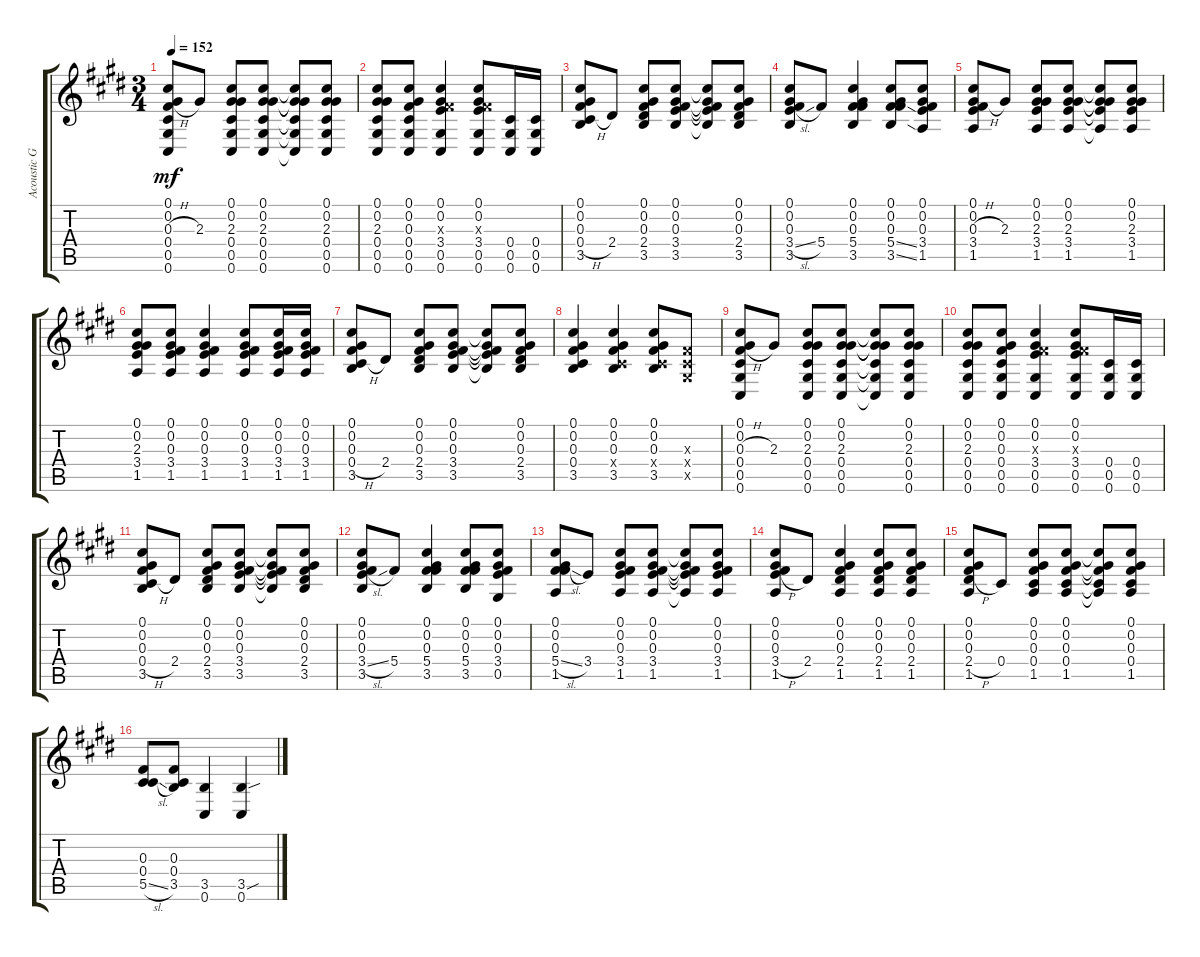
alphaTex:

\track ("Acoustic Guitar" "Acoustic G") {instrument acousticguitarsteel}
\staff {score tabs}
\tuning (Db4 Ab3 Gb3 Db3 Ab2 Db2) {hide}
\ts (3 4)
\tempo 152
\clef g2
\ks c#minor
(0.1 0.2 0.3{h} 0.4 0.5 0.6).8{dy mf} 2.3.8 (0.1 0.2 2.3 0.4 0.5 0.6).8 (0.1 0.2 2.3 0.4 0.5 0.6).8 (0.1{t} 0.2{t} 2.3{t} 0.4{t} 0.5{t} 0.6{t}).8 (0.1 0.2 2.3 0.4 0.5 0.6).8 |
(0.1 0.2 2.3 0.4 0.5 0.6).8 (0.1 0.2 0.3 0.4 0.5 0.6).8 (0.1 0.2 0.3{x} 3.4 0.5 0.6).4 (0.1 0.2 0.3{x} 3.4 0.5 0.6).8 (0.4 0.5 0.6).16 (0.4 0.5 0.6).16 |
(0.1 0.2 0.3 0.4{h} 3.5).8 2.4.8 (0.1 0.2 0.3 2.4 3.5).8 (0.1 0.2 0.3 3.4 3.5).8 (0.1{t} 0.2{t} 0.3{t} 3.4{t} 3.5{t}).8 (0.1 0.2 0.3 2.4 3.5).8 |
(0.1 0.2 0.3 3.4{sl} 3.5).8 5.4.8 (0.1 0.2 0.3 5.4 3.5).4 (0.1 0.2 0.3 5.4{ss} 3.5{ss}).8 (0.1 0.2 0.3 3.4 1.5).8 |
(0.1 0.2 0.3{h} 3.4 1.5).8 2.3.8 (0.1 0.2 2.3 3.4 1.5).8 (0.1 0.2 2.3 3.4 1.5).8 (0.1{t} 0.2{t} 2.3{t} 3.4{t} 1.5{t}).8 (0.1 0.2 2.3 3.4 1.5).8 |
(0.1 0.2 2.3 3.4 1.5).8 (0.1 0.2 0.3 3.4 1.5).8 (0.1 0.2 0.3 3.4 1.5).4 (0.1 0.2 0.3 3.4 1.5).8 (0.1 0.2 0.3 3.4 1.5).16 (0.1 0.2 0.3 3.4 1.5).16 |
(0.1 0.2 0.3 0.4{h} 3.5).8 2.4.8 (0.1 0.2 0.3 2.4 3.5).8 (0.1 0.2 0.3 3.4 3.5).8 (0.1{t} 0.2{t} 0.3{t} 3.4{t} 3.5{t}).8 (0.1 0.2 0.3 2.4 3.5).8 |
(0.1 0.2 0.3 0.4 3.5).4 (0.1 0.2 0.3 0.4{x} 3.5).4 (0.1 0.2 0.3 0.4{x} 3.5).8 (0.3{x} 0.4{x} 0.5{x}).8 |
(0.1 0.2 0.3{h} 0.4 0.5 0.6).8 2.3.8 (0.1 0.2 2.3 0.4 0.5 0.6).8 (0.1 0.2 2.3 0.4 0.5 0.6).8 (0.1{t} 0.2{t} 2.3{t} 0.4{t} 0.5{t} 0.6{t}).8 (0.1 0.2 2.3 0.4 0.5 0.6).8 |
(0.1 0.2 2.3 0.4 0.5 0.6).8 (0.1 0.2 0.3 0.4 0.5 0.6).8 (0.1 0.2 0.3{x} 3.4 0.5 0.6).4 (0.1 0.2 0.3{x} 3.4 0.5 0.6).8 (0.4 0.5 0.6).16 (0.4 0.5 0.6).16 |
(0.1 0.2 0.3 0.4{h} 3.5).8 2.4.8 (0.1 0.2 0.3 2.4 3.5).8 (0.1 0.2 0.3 3.4 3.5).8 (0.1{t} 0.2{t} 0.3{t} 3.4{t} 3.5{t}).8 (0.1 0.2 0.3 2.4 3.5).8 |
(0.1 0.2 0.3 3.4{sl} 3.5).8 5.4.8 (0.1 0.2 0.3 5.4 3.5).4 (0.1 0.2 0.3 5.4 3.5).8 (0.1 0.2 0.3 3.4 0.5).8 |
(0.1 0.2 0.3 5.4{sl} 1.5).8 3.4.8 (0.1 0.2 0.3 3.4 1.5).8 (0.1 0.2 0.3 3.4 1.5).8 (0.1{t} 0.2{t} 0.3{t} 3.4{t} 1.5{t}).8 (0.1 0.2 0.3 3.4 1.5).8 |
(0.1 0.2 0.3 3.4{h} 1.5).8 2.4.8 (0.1 0.2 0.3 2.4 1.5).4 (0.1 0.2 0.3 2.4 1.5).8 (0.1 0.2 0.3 2.4 1.5).8 |
(0.1 0.2 0.3 2.4{h} 1.5).8 0.4.8 (0.1 0.2 0.3 0.4 1.5).8 (0.1 0.2 0.3 0.4 1.5).8 (0.1{t} 0.2{t} 0.3{t} 0.4{t} 1.5{t}).8 (0.1 0.2 0.3 0.4 1.5).8 |
(0.3 0.4 5.5{sl}).8 (0.3 0.4 3.5).8 (3.5 0.6).4 (3.5{sou} 0.6).4
